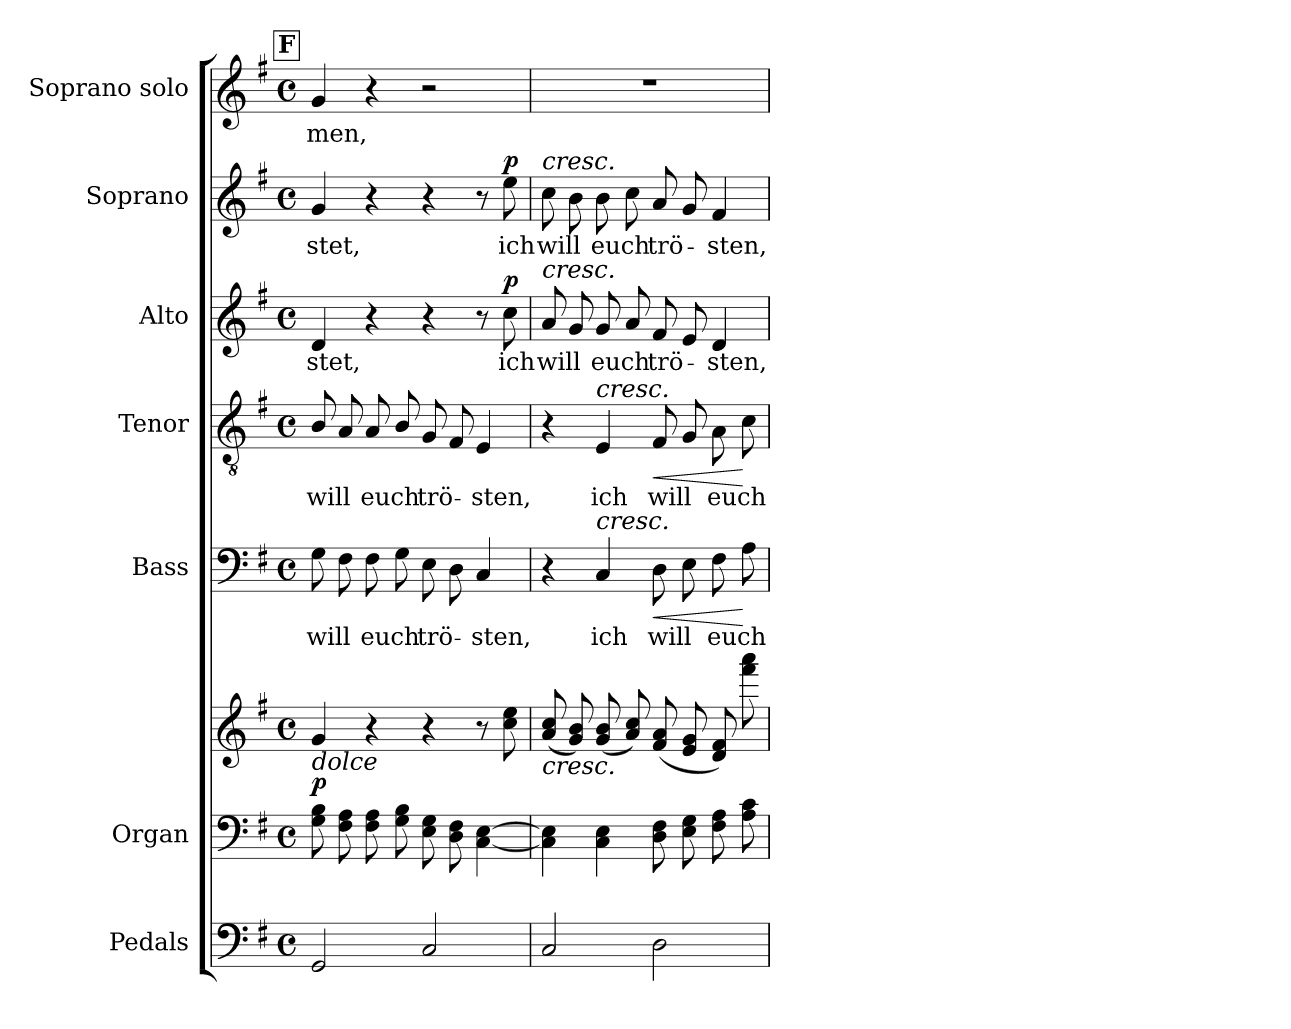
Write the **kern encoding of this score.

**kern	**kern	**kern	**dynam	**kern	**text	**dynam	**kern	**text	**dynam	**kern	**text	**dynam	**kern	**text	**dynam	**kern	**text
*part7	*part6	*part6	*part6	*part5	*part5	*part5	*part4	*part4	*part4	*part3	*part3	*part3	*part2	*part2	*part2	*part1	*part1
*staff8	*staff7	*staff6	*staff6/7	*staff5	*staff5	*staff5	*staff4	*staff4	*staff4	*staff3	*staff3	*staff3	*staff2	*staff2	*staff2	*staff1	*staff1
*I"Pedals	*I"Organ	*	*	*I"Bass	*	*	*I"Tenor	*	*	*I"Alto	*	*	*I"Soprano	*	*	*I"Soprano solo	*
*I'Ped.	*I'Org.	*	*	*I'B.	*	*	*I'T.	*	*	*I'A.	*	*	*I'S.	*	*	*I'S.	*
*clefF4	*clefF4	*clefG2	*	*clefF4	*	*	*clefGv2	*	*	*clefG2	*	*	*clefG2	*	*	*clefG2	*
*	*	*	*	*	*	*	*ITrd7c12	*	*	*	*	*	*	*	*	*	*
*k[f#]	*k[f#]	*k[f#]	*	*k[f#]	*	*	*k[f#]	*	*	*k[f#]	*	*	*k[f#]	*	*	*k[f#]	*
*G:	*G:	*G:	*	*G:	*	*	*G:	*	*	*G:	*	*	*G:	*	*	*G:	*
*M4/4	*M4/4	*M4/4	*	*M4/4	*	*	*M4/4	*	*	*M4/4	*	*	*M4/4	*	*	*M4/4	*
*met(c)	*met(c)	*met(c)	*	*met(c)	*	*	*met(c)	*	*	*met(c)	*	*	*met(c)	*	*	*met(c)	*
!!LO:REH:place=s1:B:color=#000000:enc=box:fs=15.4267:t=F
=72	=72	=72	=72	=72	=72	=72	=72	=72	=72	=72	=72	=72	=72	=72	=72	=72	=72
!	!	!	!	!	!LO:LY:b:color=#000000	!	!	!	!	!	!	!	!	!	!	!	!
!	!	!	!	!	!	!	!	!LO:LY:b:color=#000000	!	!	!	!	!	!	!	!	!
!	!	!	!	!	!	!	!	!	!	!	!LO:LY:b:color=#000000	!	!	!	!	!	!
!	!	!	!	!	!	!	!	!	!	!	!	!	!	!LO:LY:b:color=#000000	!	!	!
!	!	!LO:TX:b:i:t=dolce	!	!	!	!	!	!	!	!	!	!	!	!	!	!	!
!	!	!	!	!	!	!	!	!	!	!	!	!	!	!	!	!	!LO:LY:b:color=#000000
2GGi/	8Gi\ 8Bi	4gi/	p	8Gi\	will	.	8BBi/	will	.	4di/	-stet,	.	4gi/	-stet,	.	4gi/	-men,
.	8F#i\ 8Ai	.	.	8F#i\	.	.	8AAi/	.	.	.	.	.	.	.	.	.	.
!	!	!	!	!	!LO:LY:b:color=#000000	!	!	!	!	!	!	!	!	!	!	!	!
!	!	!	!	!	!	!	!	!LO:LY:b:color=#000000	!	!	!	!	!	!	!	!	!
.	8F#i\ 8Ai	4r	.	8F#i\	euch	.	8AAi/	euch	.	4r	.	.	4r	.	.	4r	.
.	8Gi\ 8Bi	.	.	8Gi\	.	.	8BBi/	.	.	.	.	.	.	.	.	.	.
!	!	!	!	!	!LO:LY:b:color=#000000	!	!	!	!	!	!	!	!	!	!	!	!
!	!	!	!	!	!	!	!	!LO:LY:b:color=#000000	!	!	!	!	!	!	!	!	!
2Ci/	8Ei\ 8Gi	4r	.	8Ei\	trö-	.	8GGi/	trö-	.	4r	.	.	4r	.	.	2r	.
.	8Di\ 8F#i	.	.	8Di\	.	.	8FF#i/	.	.	.	.	.	.	.	.	.	.
!	!	!	!	!	!LO:LY:b:color=#000000	!	!	!	!	!	!	!	!	!	!	!	!
!	!	!	!	!	!	!	!	!LO:LY:b:color=#000000	!	!	!	!	!	!	!	!	!
.	[4Ci\ [4Ei	8r	.	4Ci/	-sten,	.	4EEi/	-sten,	.	8r	.	.	8r	.	.	.	.
!	!	!	!	!	!	!	!	!	!	!	!LO:LY:b:color=#000000	!	!	!	!	!	!
!	!	!	!	!	!	!	!	!	!	!	!	!	!	!LO:LY:b:color=#000000	!	!	!
.	.	8cci\ 8eei	.	.	.	.	.	.	.	8cci\	ich	p	8eei\	ich	p	.	.
!!LO:PB:g=z
=73	=73	=73	=73	=73	=73	=73	=73	=73	=73	=73	=73	=73	=73	=73	=73	=73	=73
!	!	!	!	!	!	!	!	!	!	!	!LO:LY:b:color=#000000	!	!	!	!	!	!
!	!	!	!	!	!	!	!	!	!	!	!	!	!LO:TX:a:i:t=cresc.	!	!	!	!
!	!	!	!	!	!	!	!	!	!	!LO:TX:a:i:t=cresc.	!	!	!	!	!	!	!
!	!	!LO:TX:b:i:t=cresc.	!	!	!	!	!	!	!	!	!	!	!	!	!	!	!
!	!	!	!	!	!	!	!	!	!	!	!	!	!	!LO:LY:b:color=#000000	!	!	!
2Ci/	4Ci\] 4Ei]	(8ai/ 8cci	.	4r	.	.	4r	.	.	8ai/	will	.	8cci\	will	.	1r	.
.	.	8gi/ 8bi)	.	.	.	.	.	.	.	8gi/	.	.	8bi\	.	.	.	.
!	!	!	!	!	!LO:LY:b:color=#000000	!	!	!	!	!	!	!	!	!	!	!	!
!	!	!	!	!	!	!	!	!LO:LY:b:color=#000000	!	!	!	!	!	!	!	!	!
!	!	!	!	!	!	!	!	!	!	!	!LO:LY:b:color=#000000	!	!	!	!	!	!
!	!	!	!	!	!	!	!LO:TX:a:i:t=cresc.	!	!	!	!	!	!	!	!	!	!
!	!	!	!	!LO:TX:a:i:t=cresc.	!	!	!	!	!	!	!	!	!	!	!	!	!
!	!	!	!	!	!	!	!	!	!	!	!	!	!	!LO:LY:b:color=#000000	!	!	!
.	4Ci\ 4Ei	(8gi/ 8bi	.	4Ci/	ich	.	4EEi/	ich	.	8gi/	euch	.	8bi\	euch	.	.	.
.	.	8ai/ 8cci)	.	.	.	.	.	.	.	8ai/	.	.	8cci\	.	.	.	.
!	!	!	!	!	!LO:LY:b:color=#000000	!LO:HP:b	!	!	!	!	!	!	!	!	!	!	!
!	!	!	!	!	!	!	!	!LO:LY:b:color=#000000	!LO:HP:b	!	!	!	!	!	!	!	!
!	!	!	!	!	!	!	!	!	!	!	!LO:LY:b:color=#000000	!	!	!	!	!	!
!	!	!	!	!	!	!	!	!	!	!	!	!	!	!LO:LY:b:color=#000000	!	!	!
2Di\	8Di\ 8F#i	(8f#i/ 8ai	.	8Di\	will	<	8FF#i/	will	<	8f#i/	trö-	.	8ai/	trö-	.	.	.
.	8Ei\ 8Gi	8ei/ 8gi	.	8Ei\	.	.	8GGi/	.	.	8ei/	.	.	8gi/	.	.	.	.
!	!	!	!	!	!LO:LY:b:color=#000000	!	!	!	!	!	!	!	!	!	!	!	!
!	!	!	!	!	!	!	!	!LO:LY:b:color=#000000	!	!	!	!	!	!	!	!	!
!	!	!	!	!	!	!	!	!	!	!	!LO:LY:b:color=#000000	!	!	!	!	!	!
!	!	!	!	!	!	!	!	!	!	!	!	!	!	!LO:LY:b:color=#000000	!	!	!
.	8F#i\ 8Ai	8di/ 8f#i)	.	8F#i\	euch	.	8AAi\	euch	.	4di/	-sten,	.	4f#i/	-sten,	.	.	.
.	8Ai\ 8ci	8fff#i\ 8aaai	.	8Ai\	.	[	8Ci\	.	[	.	.	.	.	.	.	.	.
=	=	=	=	=	=	=	=	=	=	=	=	=	=	=	=	=	=
*-	*-	*-	*-	*-	*-	*-	*-	*-	*-	*-	*-	*-	*-	*-	*-	*-	*-
